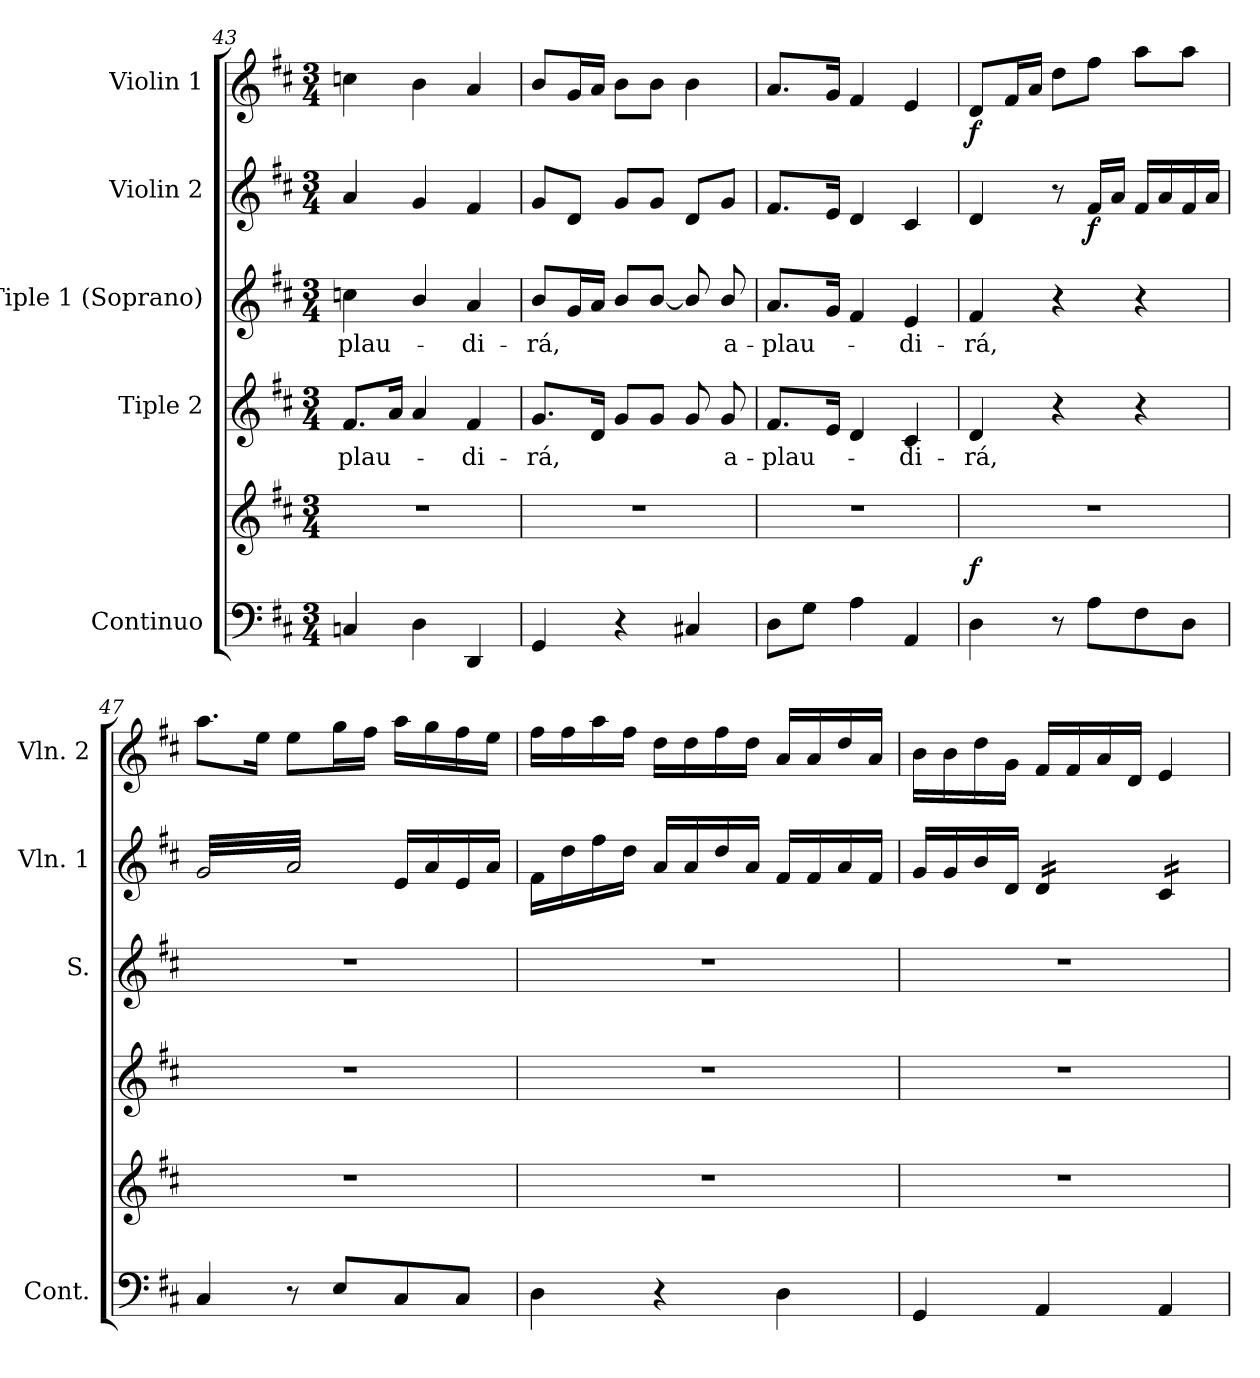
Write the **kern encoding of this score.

**kern	**kern	**dynam	**kern	**text	**kern	**text	**kern	**dynam	**kern	**dynam
*part5	*part5	*part5	*part4	*part4	*part3	*part3	*part2	*part2	*part1	*part1
*staff6	*staff5	*staff5/6	*staff4	*staff4	*staff3	*staff3	*staff2	*staff2	*staff1	*staff1
*I"Continuo	*	*	*I"Tiple 2	*	*I"Tiple 1 (Soprano)	*	*I"Violin 2	*	*I"Violin 1	*
*I'Cont.	*	*	*	*	*I'S.	*	*I'Vln. 1	*	*I'Vln. 2	*
*clefF4	*clefG2	*	*clefG2	*	*clefG2	*	*clefG2	*	*clefG2	*
*k[f#c#]	*k[f#c#]	*	*k[f#c#]	*	*k[f#c#]	*	*k[f#c#]	*	*k[f#c#]	*
*D:	*D:	*	*D:	*	*D:	*	*D:	*	*D:	*
*M3/4	*M3/4	*	*M3/4	*	*M3/4	*	*M3/4	*	*M3/4	*
=43	=43	=43	=43	=43	=43	=43	=43	=43	=43	=43
!	!LO:N:vis=1	!	!	!	!	!	!	!	!	!
!	!	!	!	!LO:LY:b:color=#000000	!	!	!	!	!	!
!	!	!	!	!	!	!LO:LY:b:color=#000000	!	!	!	!
4Cni/	2.r	.	8.f#i/L	-plau-	4ccni\	-plau-	4ai/	.	4ccni\	.
.	.	.	16ai/Jk	.	.	.	.	.	.	.
4Di\	.	.	4ai/	.	4bi/	.	4gi/	.	4bi\	.
!	!	!	!	!LO:LY:b:color=#000000	!	!	!	!	!	!
!	!	!	!	!	!	!LO:LY:b:color=#000000	!	!	!	!
4DDi/	.	.	4f#i/	-di-	4ai/	-di-	4f#i/	.	4ai/	.
=44	=44	=44	=44	=44	=44	=44	=44	=44	=44	=44
!	!LO:N:vis=1	!	!	!	!	!	!	!	!	!
!	!	!	!	!LO:LY:b:color=#000000	!	!	!	!	!	!
!	!	!	!	!	!	!LO:LY:b:color=#000000	!	!	!	!
4GGi/	2.r	.	8.gi/L	-rá,	8bi/L	-rá,	8gi/L	.	8bi/L	.
.	.	.	.	.	16gi/L	.	8di/J	.	16gi/L	.
.	.	.	16di/Jk	.	16ai/JJ	.	.	.	16ai/JJ	.
4r	.	.	8gi/L	.	8bi/L	.	8gi/L	.	8bi\L	.
.	.	.	8gi/J	.	[8bi/J	.	8gi/J	.	8bi\J	.
4C#Xi/	.	.	8gi/	.	8bi/]	.	8di/L	.	4bi\	.
!	!	!	!	!LO:LY:b:color=#000000	!	!	!	!	!	!
!	!	!	!	!	!	!LO:LY:b:color=#000000	!	!	!	!
.	.	.	8gi/	a-	8bi/	a-	8gi/J	.	.	.
=45	=45	=45	=45	=45	=45	=45	=45	=45	=45	=45
!	!LO:N:vis=1	!	!	!	!	!	!	!	!	!
!	!	!	!	!LO:LY:b:color=#000000	!	!	!	!	!	!
!	!	!	!	!	!	!LO:LY:b:color=#000000	!	!	!	!
8Di\L	2.r	.	8.f#i/L	-plau-	8.ai/L	-plau-	8.f#i/L	.	8.ai/L	.
8Gi\J	.	.	.	.	.	.	.	.	.	.
.	.	.	16ei/Jk	.	16gi/Jk	.	16ei/Jk	.	16gi/Jk	.
4Ai\	.	.	4di/	.	4f#i/	.	4di/	.	4f#i/	.
!	!	!	!	!LO:LY:b:color=#000000	!	!	!	!	!	!
!	!	!	!	!	!	!LO:LY:b:color=#000000	!	!	!	!
4AAi/	.	.	4c#i/	-di-	4ei/	-di-	4c#i/	.	4ei/	.
=46	=46	=46	=46	=46	=46	=46	=46	=46	=46	=46
!	!LO:N:vis=1	!	!	!	!	!	!	!	!	!
!	!	!	!	!LO:LY:b:color=#000000	!	!	!	!	!	!
!	!	!	!	!	!	!LO:LY:b:color=#000000	!	!	!	!
4Di\	2.r	f	4di/	-rá,	4f#i/	-rá,	4di/	.	8di/L	f
.	.	.	.	.	.	.	.	.	16f#i/L	.
.	.	.	.	.	.	.	.	.	16ai/JJ	.
8r	.	.	4r	.	4r	.	8r	.	8ddi\L	.
8Ai\L	.	.	.	.	.	.	16f#i/LL	f	8ff#i\J	.
.	.	.	.	.	.	.	16ai/JJ	.	.	.
8F#i\	.	.	4r	.	4r	.	16f#i/LL	.	8aai\L	.
.	.	.	.	.	.	.	16ai/	.	.	.
8Di\J	.	.	.	.	.	.	16f#i/	.	8aai\J	.
.	.	.	.	.	.	.	16ai/JJ	.	.	.
!!LO:LB:g=z
=47	=47	=47	=47	=47	=47	=47	=47	=47	=47	=47
!	!LO:N:vis=1	!	!LO:N:vis=1	!	!LO:N:vis=1	!	!	!	!	!
*	*	*	*	*	*	*	*tremolo	*	*	*
4C#i/	2.r	.	2.r	.	2.r	.	32gi/LLL	.	8.aai\L	.
.	.	.	.	.	.	.	32ai/	.	.	.
.	.	.	.	.	.	.	32gi/	.	.	.
.	.	.	.	.	.	.	32ai/	.	.	.
.	.	.	.	.	.	.	32gi/	.	.	.
.	.	.	.	.	.	.	32ai/	.	.	.
.	.	.	.	.	.	.	32gi/	.	16eei\Jk	.
.	.	.	.	.	.	.	32ai/	.	.	.
8r	.	.	.	.	.	.	32gi/	.	8eei\L	.
.	.	.	.	.	.	.	32ai/	.	.	.
.	.	.	.	.	.	.	32gi/	.	.	.
.	.	.	.	.	.	.	32ai/	.	.	.
8Ei/L	.	.	.	.	.	.	32gi/	.	16ggi\L	.
.	.	.	.	.	.	.	32ai/	.	.	.
.	.	.	.	.	.	.	32gi/	.	16ff#i\JJ	.
.	.	.	.	.	.	.	32ai/JJJ	.	.	.
*	*	*	*	*	*	*	*Xtremolo	*	*	*
8C#i/	.	.	.	.	.	.	16ei/LL	.	16aai\LL	.
.	.	.	.	.	.	.	.	.	.	.
.	.	.	.	.	.	.	16ai/	.	16ggi\	.
.	.	.	.	.	.	.	.	.	.	.
8C#i/J	.	.	.	.	.	.	16ei/	.	16ff#i\	.
.	.	.	.	.	.	.	.	.	.	.
.	.	.	.	.	.	.	16ai/JJ	.	16eei\JJ	.
.	.	.	.	.	.	.	.	.	.	.
=48	=48	=48	=48	=48	=48	=48	=48	=48	=48	=48
!	!LO:N:vis=1	!	!LO:N:vis=1	!	!LO:N:vis=1	!	!	!	!	!
4Di\	2.r	.	2.r	.	2.r	.	16f#i\LL	.	16ff#i\LL	.
.	.	.	.	.	.	.	16ddi\	.	16ff#i\	.
.	.	.	.	.	.	.	16ff#i\	.	16aai\	.
.	.	.	.	.	.	.	16ddi\JJ	.	16ff#i\JJ	.
4r	.	.	.	.	.	.	16ai/LL	.	16ddi\LL	.
.	.	.	.	.	.	.	16ai/	.	16ddi\	.
.	.	.	.	.	.	.	16ddi/	.	16ff#i\	.
.	.	.	.	.	.	.	16ai/JJ	.	16ddi\JJ	.
4Di\	.	.	.	.	.	.	16f#i/LL	.	16ai/LL	.
.	.	.	.	.	.	.	16f#i/	.	16ai/	.
.	.	.	.	.	.	.	16ai/	.	16ddi/	.
.	.	.	.	.	.	.	16f#i/JJ	.	16ai/JJ	.
=49	=49	=49	=49	=49	=49	=49	=49	=49	=49	=49
!	!LO:N:vis=1	!	!LO:N:vis=1	!	!LO:N:vis=1	!	!	!	!	!
4GGi/	2.r	.	2.r	.	2.r	.	16gi/LL	.	16bi\LL	.
.	.	.	.	.	.	.	16gi/	.	16bi\	.
.	.	.	.	.	.	.	16bi/	.	16ddi\	.
.	.	.	.	.	.	.	16di/JJ	.	16gi\JJ	.
*	*	*	*	*	*	*	*tremolo	*	*	*
4AAi/	.	.	.	.	.	.	16di/LL	.	16f#i/LL	.
.	.	.	.	.	.	.	16di/	.	16f#i/	.
.	.	.	.	.	.	.	16di/	.	16ai/	.
.	.	.	.	.	.	.	16di/JJ	.	16di/JJ	.
4AAi/	.	.	.	.	.	.	16c#i/LL	.	4ei/	.
.	.	.	.	.	.	.	16c#i/	.	.	.
.	.	.	.	.	.	.	16c#i/	.	.	.
.	.	.	.	.	.	.	16c#i/JJ	.	.	.
*	*	*	*	*	*	*	*Xtremolo	*	*	*
=	=	=	=	=	=	=	=	=	=	=
*-	*-	*-	*-	*-	*-	*-	*-	*-	*-	*-
